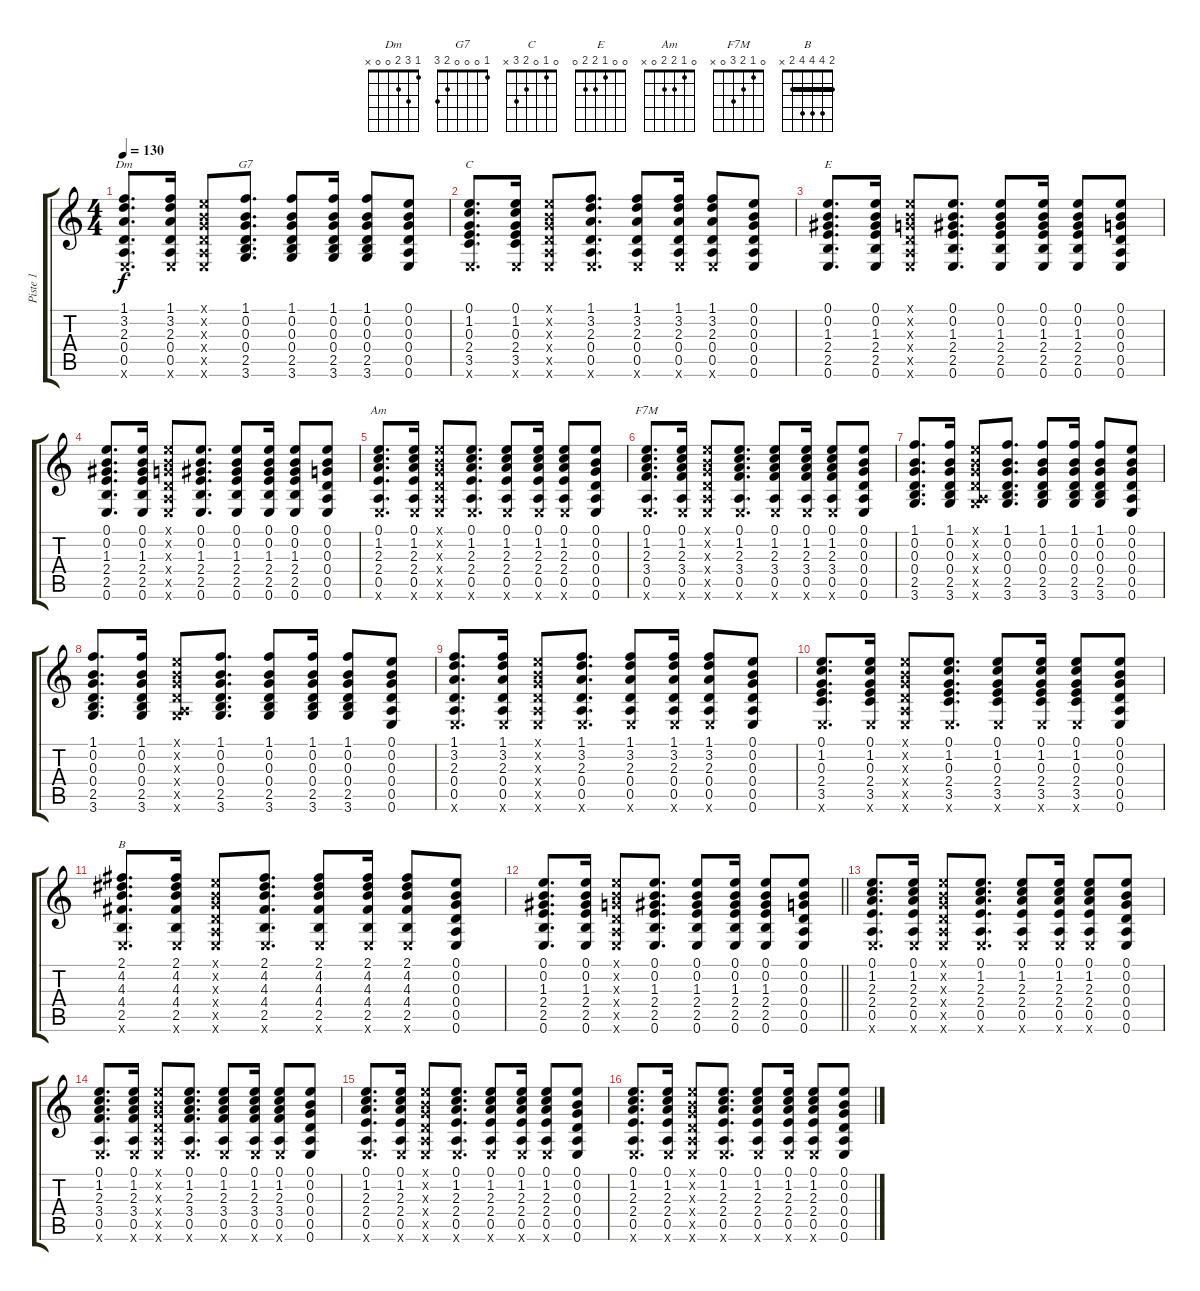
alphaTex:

\track ("Piste 1" "Piste 1") {instrument acousticguitarsteel}
\staff {score tabs}
\tuning (E4 B3 G3 D3 A2 E2) {hide}
\chord ("Dm" 1 3 2 0 0 x)
\chord ("G7" 1 0 0 0 2 3)
\chord ("C" 0 1 0 2 3 x)
\chord ("E" 0 0 1 2 2 0)
\chord ("Am" 0 1 2 2 0 x)
\chord ("F7M" 0 1 2 3 0 x)
\chord ("B" 2 4 4 4 2 x) {barre 2}
\ts (4 4)
\tempo 130
\clef g2
\ks c
(1.1 3.2 2.3 0.4 0.5 0.6{x}).8{d ch "Dm" dy f} (1.1 3.2 2.3 0.4 0.5 0.6{x}).16 (0.1{x} 0.2{x} 0.3{x} 0.4{x} 0.5{x} 0.6{x}).8 (1.1 0.2 0.3 0.4 2.5 3.6).8{d ch "G7"} (1.1 0.2 0.3 0.4 2.5 3.6).8 (1.1 0.2 0.3 0.4 2.5 3.6).16 (1.1 0.2 0.3 0.4 2.5 3.6).8 (0.1 0.2 0.3 0.4 0.5 0.6).8 |
(0.1 1.2 0.3 2.4 3.5 0.6{x}).8{d ch "C"} (0.1 1.2 0.3 2.4 3.5 0.6{x}).16 (0.1{x} 0.2{x} 0.3{x} 0.4{x} 0.5{x} 0.6{x}).8 (1.1 3.2 2.3 0.4 0.5 0.6{x}).8{d} (1.1 3.2 2.3 0.4 0.5 0.6{x}).8 (1.1 3.2 2.3 0.4 0.5 0.6{x}).16 (1.1 3.2 2.3 0.4 0.5 0.6{x}).8 (0.1 0.2 0.3 0.4 0.5 0.6).8 |
(0.1 0.2 1.3 2.4 2.5 0.6).8{d ch "E"} (0.1 0.2 1.3 2.4 2.5 0.6).16 (0.1{x} 0.2{x} 0.3{x} 0.4{x} 0.5{x} 0.6{x}).8 (0.1 0.2 1.3 2.4 2.5 0.6).8{d} (0.1 0.2 1.3 2.4 2.5 0.6).8 (0.1 0.2 1.3 2.4 2.5 0.6).16 (0.1 0.2 1.3 2.4 2.5 0.6).8 (0.1 0.2 0.3 0.4 0.5 0.6).8 |
(0.1 0.2 1.3 2.4 2.5 0.6).8{d} (0.1 0.2 1.3 2.4 2.5 0.6).16 (0.1{x} 0.2{x} 0.3{x} 0.4{x} 0.5{x} 0.6{x}).8 (0.1 0.2 1.3 2.4 2.5 0.6).8{d} (0.1 0.2 1.3 2.4 2.5 0.6).8 (0.1 0.2 1.3 2.4 2.5 0.6).16 (0.1 0.2 1.3 2.4 2.5 0.6).8 (0.1 0.2 0.3 0.4 0.5 0.6).8 |
(0.1 1.2 2.3 2.4 0.5 0.6{x}).8{d ch "Am"} (0.1 1.2 2.3 2.4 0.5 0.6{x}).16 (0.1{x} 0.2{x} 0.3{x} 0.4{x} 0.5{x} 0.6{x}).8 (0.1 1.2 2.3 2.4 0.5 0.6{x}).8{d} (0.1 1.2 2.3 2.4 0.5 0.6{x}).8 (0.1 1.2 2.3 2.4 0.5 0.6{x}).16 (0.1 1.2 2.3 2.4 0.5 0.6{x}).8 (0.1 0.2 0.3 0.4 0.5 0.6).8 |
(0.1 1.2 2.3 3.4 0.5 0.6{x}).8{d ch "F7M"} (0.1 1.2 2.3 3.4 0.5 0.6{x}).16 (0.1{x} 0.2{x} 0.3{x} 0.4{x} 0.5{x} 0.6{x}).8 (0.1 1.2 2.3 3.4 0.5 0.6{x}).8{d} (0.1 1.2 2.3 3.4 0.5 0.6{x}).8 (0.1 1.2 2.3 3.4 0.5 0.6{x}).16 (0.1 1.2 2.3 3.4 0.5 0.6{x}).8 (0.1 0.2 0.3 0.4 0.5 0.6).8 |
(1.1 0.2 0.3 0.4 2.5 3.6).8{d} (1.1 0.2 0.3 0.4 2.5 3.6).16 (0.1{x} 0.2{x} 0.3{x} 0.4{x} 0.5{x} 3.6{x}).8 (1.1 0.2 0.3 0.4 2.5 3.6).8{d} (1.1 0.2 0.3 0.4 2.5 3.6).8 (1.1 0.2 0.3 0.4 2.5 3.6).16 (1.1 0.2 0.3 0.4 2.5 3.6).8 (0.1 0.2 0.3 0.4 0.5 0.6).8 |
(1.1 0.2 0.3 0.4 2.5 3.6).8{d} (1.1 0.2 0.3 0.4 2.5 3.6).16 (0.1{x} 0.2{x} 0.3{x} 0.4{x} 0.5{x} 3.6{x}).8 (1.1 0.2 0.3 0.4 2.5 3.6).8{d} (1.1 0.2 0.3 0.4 2.5 3.6).8 (1.1 0.2 0.3 0.4 2.5 3.6).16 (1.1 0.2 0.3 0.4 2.5 3.6).8 (0.1 0.2 0.3 0.4 0.5 0.6).8 |
(1.1 3.2 2.3 0.4 0.5 0.6{x}).8{d} (1.1 3.2 2.3 0.4 0.5 0.6{x}).16 (0.1{x} 0.2{x} 0.3{x} 0.4{x} 0.5{x} 0.6{x}).8 (1.1 3.2 2.3 0.4 0.5 0.6{x}).8{d} (1.1 3.2 2.3 0.4 0.5 0.6{x}).8 (1.1 3.2 2.3 0.4 0.5 0.6{x}).16 (1.1 3.2 2.3 0.4 0.5 0.6{x}).8 (0.1 0.2 0.3 0.4 0.5 0.6).8 |
(0.1 1.2 0.3 2.4 3.5 0.6{x}).8{d} (0.1 1.2 0.3 2.4 3.5 0.6{x}).16 (0.1{x} 0.2{x} 0.3{x} 0.4{x} 0.5{x} 0.6{x}).8 (0.1 1.2 0.3 2.4 3.5 0.6{x}).8{d} (0.1 1.2 0.3 2.4 3.5 0.6{x}).8 (0.1 1.2 0.3 2.4 3.5 0.6{x}).16 (0.1 1.2 0.3 2.4 3.5 0.6{x}).8 (0.1 0.2 0.3 0.4 0.5 0.6).8 |
(2.1 4.2 4.3 4.4 2.5 0.6{x}).8{d ch "B"} (2.1 4.2 4.3 4.4 2.5 0.6{x}).16 (0.1{x} 0.2{x} 0.3{x} 0.4{x} 0.5{x} 0.6{x}).8 (2.1 4.2 4.3 4.4 2.5 0.6{x}).8{d} (2.1 4.2 4.3 4.4 2.5 0.6{x}).8 (2.1 4.2 4.3 4.4 2.5 0.6{x}).16 (2.1 4.2 4.3 4.4 2.5 0.6{x}).8 (0.1 0.2 0.3 0.4 0.5 0.6).8 |
\barLineRight lightlight
(0.1 0.2 1.3 2.4 2.5 0.6).8{d} (0.1 0.2 1.3 2.4 2.5 0.6).16 (0.1{x} 0.2{x} 0.3{x} 0.4{x} 0.5{x} 0.6{x}).8 (0.1 0.2 1.3 2.4 2.5 0.6).8{d} (0.1 0.2 1.3 2.4 2.5 0.6).8 (0.1 0.2 1.3 2.4 2.5 0.6).16 (0.1 0.2 1.3 2.4 2.5 0.6).8 (0.1 0.2 0.3 0.4 0.5 0.6).8 |
\section ("" "")
(0.1 1.2 2.3 2.4 0.5 0.6{x}).8{d} (0.1 1.2 2.3 2.4 0.5 0.6{x}).16 (0.1{x} 0.2{x} 0.3{x} 0.4{x} 0.5{x} 0.6{x}).8 (0.1 1.2 2.3 2.4 0.5 0.6{x}).8{d} (0.1 1.2 2.3 2.4 0.5 0.6{x}).8 (0.1 1.2 2.3 2.4 0.5 0.6{x}).16 (0.1 1.2 2.3 2.4 0.5 0.6{x}).8 (0.1 0.2 0.3 0.4 0.5 0.6).8 |
(0.1 1.2 2.3 3.4 0.5 0.6{x}).8{d} (0.1 1.2 2.3 3.4 0.5 0.6{x}).16 (0.1{x} 0.2{x} 0.3{x} 0.4{x} 0.5{x} 0.6{x}).8 (0.1 1.2 2.3 3.4 0.5 0.6{x}).8{d} (0.1 1.2 2.3 3.4 0.5 0.6{x}).8 (0.1 1.2 2.3 3.4 0.5 0.6{x}).16 (0.1 1.2 2.3 3.4 0.5 0.6{x}).8 (0.1 0.2 0.3 0.4 0.5 0.6).8 |
(0.1 1.2 2.3 2.4 0.5 0.6{x}).8{d} (0.1 1.2 2.3 2.4 0.5 0.6{x}).16 (0.1{x} 0.2{x} 0.3{x} 0.4{x} 0.5{x} 0.6{x}).8 (0.1 1.2 2.3 2.4 0.5 0.6{x}).8{d} (0.1 1.2 2.3 2.4 0.5 0.6{x}).8 (0.1 1.2 2.3 2.4 0.5 0.6{x}).16 (0.1 1.2 2.3 2.4 0.5 0.6{x}).8 (0.1 0.2 0.3 0.4 0.5 0.6).8 |
(0.1 1.2 2.3 2.4 0.5 0.6{x}).8{d} (0.1 1.2 2.3 2.4 0.5 0.6{x}).16 (0.1{x} 0.2{x} 0.3{x} 0.4{x} 0.5{x} 0.6{x}).8 (0.1 1.2 2.3 2.4 0.5 0.6{x}).8{d} (0.1 1.2 2.3 2.4 0.5 0.6{x}).8 (0.1 1.2 2.3 2.4 0.5 0.6{x}).16 (0.1 1.2 2.3 2.4 0.5 0.6{x}).8 (0.1 0.2 0.3 0.4 0.5 0.6).8
